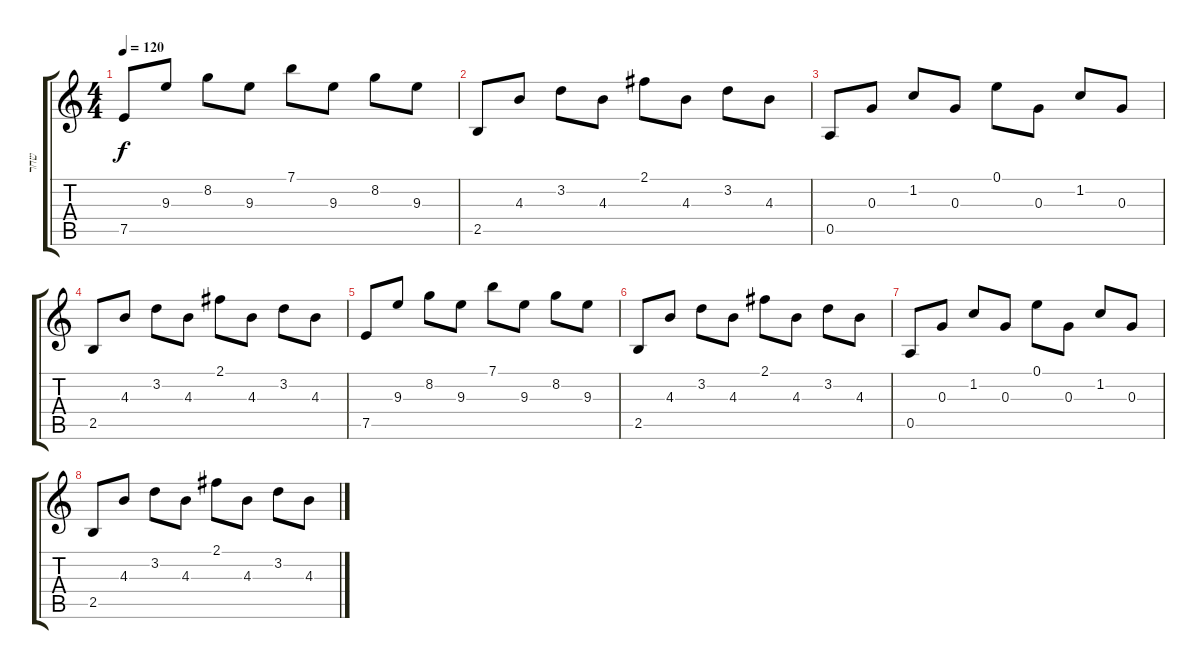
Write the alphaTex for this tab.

\track ("שחר" "שחר") {instrument distortionguitar}
\staff {score tabs}
\tuning (E4 B3 G3 D3 A2 E2) {hide}
\ts (4 4)
\tempo 120
\clef g2
\ks c
7.5.8{dy f volume 8 instrument electricguitarclean} 9.3.8 8.2.8 9.3.8 7.1.8 9.3.8 8.2.8 9.3.8 |
2.5.8 4.3.8 3.2.8 4.3.8 2.1.8 4.3.8 3.2.8 4.3.8 |
0.5.8 0.3.8 1.2.8 0.3.8 0.1.8 0.3.8 1.2.8 0.3.8 |
2.5.8 4.3.8 3.2.8 4.3.8 2.1.8 4.3.8 3.2.8 4.3.8 |
7.5.8{volume 6 instrument electricguitarclean} 9.3.8 8.2.8 9.3.8 7.1.8 9.3.8 8.2.8 9.3.8 |
2.5.8 4.3.8 3.2.8 4.3.8 2.1.8 4.3.8 3.2.8 4.3.8 |
0.5.8 0.3.8 1.2.8{volume 4} 0.3.8 0.1.8 0.3.8 1.2.8 0.3.8 |
2.5.8 4.3.8 3.2.8 4.3.8 2.1.8 4.3.8 3.2.8 4.3.8
